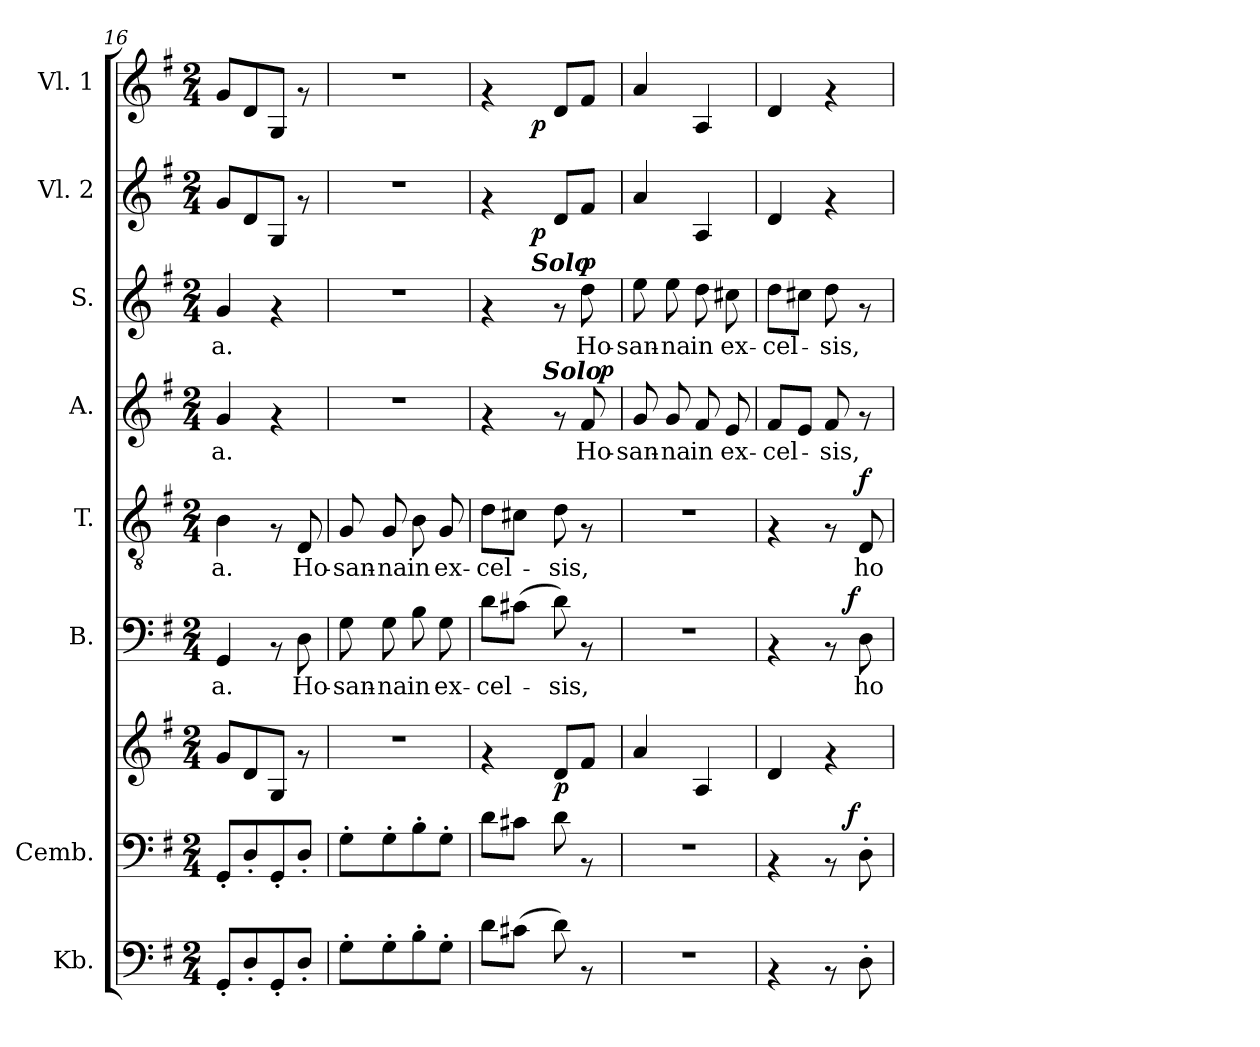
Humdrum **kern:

**kern	**kern	**kern	**dynam	**kern	**text	**dynam	**kern	**text	**dynam	**kern	**text	**dynam	**kern	**text	**dynam	**kern	**dynam	**kern	**dynam
*part8	*part7	*part7	*part7	*part6	*part6	*part6	*part5	*part5	*part5	*part4	*part4	*part4	*part3	*part3	*part3	*part2	*part2	*part1	*part1
*staff9	*staff8	*staff7	*staff7/8	*staff6	*staff6	*staff6	*staff5	*staff5	*staff5	*staff4	*staff4	*staff4	*staff3	*staff3	*staff3	*staff2	*staff2	*staff1	*staff1
*I"Kb.	*I"Cemb.	*	*	*I"B.	*	*	*I"T.	*	*	*I"A.	*	*	*I"S.	*	*	*I"Vl. 2	*	*I"Vl. 1	*
*I'Kb.	*	*	*	*I'B.	*	*	*I'T.	*	*	*I'A.	*	*	*I'S.	*	*	*I'Vl. 2	*	*I'Vl. 1	*
*clefF4	*clefF4	*clefG2	*	*clefF4	*	*	*clefGv2	*	*	*clefG2	*	*	*clefG2	*	*	*clefG2	*	*clefG2	*
*k[f#]	*k[f#]	*k[f#]	*	*k[f#]	*	*	*k[f#]	*	*	*k[f#]	*	*	*k[f#]	*	*	*k[f#]	*	*k[f#]	*
*G:	*G:	*G:	*	*G:	*	*	*G:	*	*	*G:	*	*	*G:	*	*	*G:	*	*G:	*
*M2/4	*M2/4	*M2/4	*	*M2/4	*	*	*M2/4	*	*	*M2/4	*	*	*M2/4	*	*	*M2/4	*	*M2/4	*
=16	=16	=16	=16	=16	=16	=16	=16	=16	=16	=16	=16	=16	=16	=16	=16	=16	=16	=16	=16
!	!	!	!	!	!LO:LY:b	!	!	!LO:LY:b	!	!	!LO:LY:b	!	!	!LO:LY:b	!	!	!	!	!
8GG'</L	8GG'</L	8g/L	.	4GG/	-a.	.	4B\	-a.	.	4g/	-a.	.	4g/	-a.	.	8g/L	.	8g/L	.
8D'</	8D'</	8d/	.	.	.	.	.	.	.	.	.	.	.	.	.	8d/	.	8d/	.
8GG'</	8GG'</	8G/J	.	8rAA	.	.	8rF	.	.	4rf	.	.	4rf	.	.	8G/J	.	8G/J	.
!	!	!	!	!	!LO:LY:b	!	!	!LO:LY:b	!	!	!	!	!	!	!	!	!	!	!
8D'</J	8D'</J	8rf	.	8D\	Ho-	.	8D/	Ho-	.	.	.	.	.	.	.	8rf	.	8rf	.
=17	=17	=17	=17	=17	=17	=17	=17	=17	=17	=17	=17	=17	=17	=17	=17	=17	=17	=17	=17
!	!	!	!	!	!LO:LY:b	!	!	!LO:LY:b	!	!	!	!	!	!	!	!	!	!	!
8G'>\L	8G'>\L	2r	.	8G\	-san-	.	8G/	-san-	.	2r	.	.	2r	.	.	2r	.	2r	.
!	!	!	!	!	!LO:LY:b	!	!	!LO:LY:b	!	!	!	!	!	!	!	!	!	!	!
8G'>\	8G'>\	.	.	8G\	-na	.	8G/	-na	.	.	.	.	.	.	.	.	.	.	.
!	!	!	!	!	!LO:LY:b	!	!	!LO:LY:b	!	!	!	!	!	!	!	!	!	!	!
8B'>\	8B'>\	.	.	8B\	in	.	8B\	in	.	.	.	.	.	.	.	.	.	.	.
!	!	!	!	!	!LO:LY:b	!	!	!LO:LY:b	!	!	!	!	!	!	!	!	!	!	!
8G'>\J	8G'>\J	.	.	8G\	ex-	.	8G/	ex-	.	.	.	.	.	.	.	.	.	.	.
=18	=18	=18	=18	=18	=18	=18	=18	=18	=18	=18	=18	=18	=18	=18	=18	=18	=18	=18	=18
!	!	!	!	!	!LO:LY:b	!	!	!LO:LY:b	!	!	!	!	!	!	!	!	!	!	!
*	*	*	*	*	*	*	*	*	*	*^	*	*	*^	*	*	*^	*	*^	*
*	*	*	*	*	*	*	*	*	*	*	*^	*	*	*	*	*	*	*	*	*	*	*	*
8d\L	8d\L	4rf	.	8d\L	-cel-	.	8d\L	-cel-	.	4rf	4..ryy	8..ryy	.	.	4rf	8.ryy	.	.	4rf	8.ryy	.	4rf	8.ryy	.
(>8c#X\J	8c#X\J	.	.	(>8c#X\J	.	.	8c#X\J	.	.	.	.	.	.	.	.	.	.	.	.	.	.	.	.	.
!	!	!	!	!	!	!	!	!	!	!	!	!	!	!	!	!LO:TX:a:Bi:t=Solo	!	!	!	!	!	!	!	!
!	!	!	!	!	!	!	!	!	!	!	!	!	!	!	!	!	!	!	!	!	!LO:DY:b	!	!	!LO:DY:b
.	.	.	.	.	.	.	.	.	.	.	.	.	.	.	.	4ryy	.	.	.	4ryy	p	.	4ryy	p
!	!	!	!	!	!	!	!	!	!	!	!	!LO:TX:a:Bi:t=Solo	!	!	!	!	!	!	!	!	!	!	!	!
.	.	.	.	.	.	.	.	.	.	.	.	4ryy	.	.	.	.	.	.	.	.	.	.	.	.
!	!	!	!LO:DY:b	!	!LO:LY:b	!	!	!LO:LY:b	!	!	!	!	!	!	!	!	!	!	!	!	!	!	!	!
8d\)	8d\	8d/L	p	8d\)	-sis,	.	8d\	-sis,	.	8rf	.	.	.	.	8rf	.	.	.	8d/L	.	.	8d/L	.	.
!	!	!	!	!	!	!	!	!	!	!	!	!	!LO:LY:b	!	!	!	!LO:LY:b	!LO:DY:a	!	!	!	!	!	!
8rAA	8rAA	8f#/J	.	8rAA	.	.	8rF	.	.	8f#/	.	.	Ho-	.	8dd\	.	Ho-	p	8f#/J	.	.	8f#/J	.	.
!	!	!	!	!	!	!	!	!	!	!	!	!	!	!LO:DY:a	!	!	!	!	!	!	!	!	!	!
.	.	.	.	.	.	.	.	.	.	.	16ryy	.	.	p	.	16ryy	.	.	.	16ryy	.	.	16ryy	.
.	.	.	.	.	.	.	.	.	.	.	.	32ryy	.	.	.	.	.	.	.	.	.	.	.	.
=19	=19	=19	=19	=19	=19	=19	=19	=19	=19	=19	=19	=19	=19	=19	=19	=19	=19	=19	=19	=19	=19	=19	=19	=19
!	!	!	!	!	!	!	!	!	!	!	!	!	!LO:LY:b	!	!	!	!LO:LY:b	!	!	!	!	!	!	!
*	*	*	*	*	*	*	*	*	*	*v	*v	*v	*	*	*	*	*	*	*v	*v	*	*v	*v	*
*	*	*	*	*	*	*	*	*	*	*	*	*	*v	*v	*	*	*	*	*	*
2r	2r	4a/	.	2r	.	.	2r	.	.	8g/	-san-	.	8ee\	-san-	.	4a/	.	4a/	.
!	!	!	!	!	!	!	!	!	!	!	!LO:LY:b	!	!	!LO:LY:b	!	!	!	!	!
.	.	.	.	.	.	.	.	.	.	8g/	-na	.	8ee\	-na	.	.	.	.	.
!	!	!	!	!	!	!	!	!	!	!	!LO:LY:b	!	!	!LO:LY:b	!	!	!	!	!
.	.	4A/	.	.	.	.	.	.	.	8f#/	in	.	8dd\	in	.	4A/	.	4A/	.
!	!	!	!	!	!	!	!	!	!	!	!LO:LY:b	!	!	!LO:LY:b	!	!	!	!	!
.	.	.	.	.	.	.	.	.	.	8e/	ex-	.	8cc#X\	ex-	.	.	.	.	.
=20	=20	=20	=20	=20	=20	=20	=20	=20	=20	=20	=20	=20	=20	=20	=20	=20	=20	=20	=20
!	!	!	!	!	!	!	!	!	!	!	!LO:LY:b	!	!	!LO:LY:b	!	!	!	!	!
*	*^	*	*	*^	*	*	*	*	*	*	*	*	*	*	*	*	*	*	*
4rAA	4rAA	4ryy	4d/	.	4rAA	4ryy	.	.	4rF	.	.	8f#/L	-cel-	.	8dd\L	-cel-	.	4d/	.	4d/	.
.	.	.	.	.	.	.	.	.	.	.	.	8e/J	.	.	8cc#X\J	.	.	.	.	.	.
!	!	!	!	!	!	!	!	!	!	!	!	!	!LO:LY:b	!	!	!LO:LY:b	!	!	!	!	!
8rAA	8rAA	16.ryy	4rf	.	8rAA	16.ryy	.	.	8rF	.	.	8f#/	-sis,	.	8dd\	-sis,	.	4rf	.	4rf	.
!	!	!	!	!LO:DY:a=2	!	!	!	!LO:DY:a	!	!	!	!	!	!	!	!	!	!	!	!	!
.	.	8ryy	.	f	.	8ryy	.	f	.	.	.	.	.	.	.	.	.	.	.	.	.
!	!	!	!	!	!	!	!LO:LY:b	!	!	!LO:LY:b	!LO:DY:a	!	!	!	!	!	!	!	!	!	!
8D'>\	8D'>\	.	.	.	8D\	.	ho-	.	8D/	ho-	f	8rf	.	.	8rf	.	.	.	.	.	.
.	.	32ryy	.	.	.	32ryy	.	.	.	.	.	.	.	.	.	.	.	.	.	.	.
*	*v	*v	*	*	*v	*v	*	*	*	*	*	*	*	*	*	*	*	*	*	*	*
=	=	=	=	=	=	=	=	=	=	=	=	=	=	=	=	=	=	=	=
*-	*-	*-	*-	*-	*-	*-	*-	*-	*-	*-	*-	*-	*-	*-	*-	*-	*-	*-	*-
